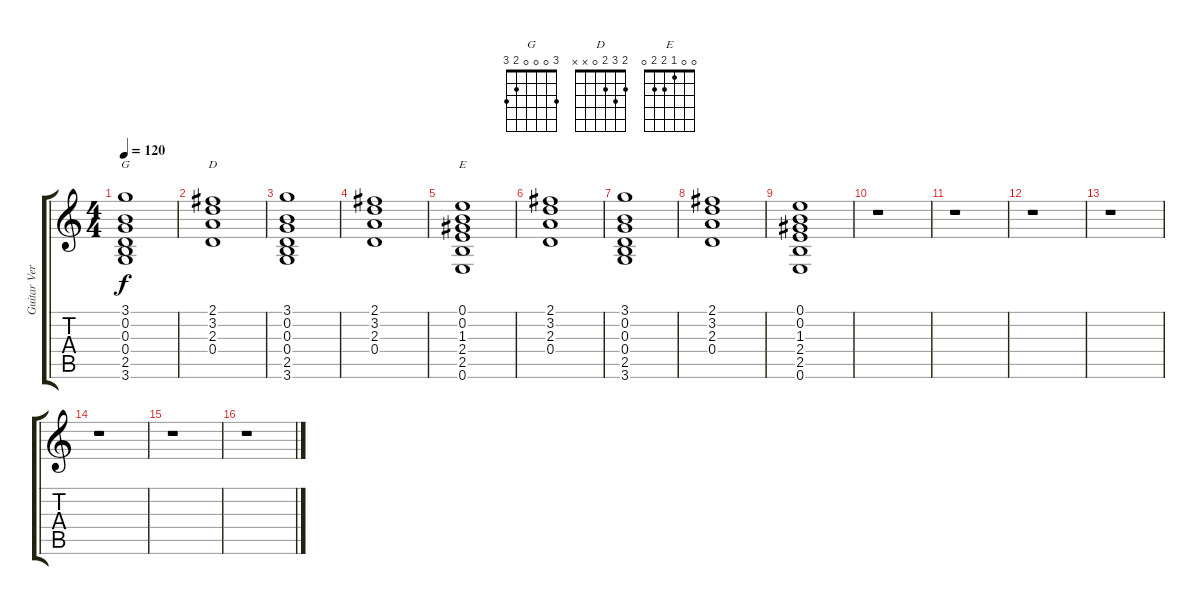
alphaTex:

\track ("Guitar Verse" "Guitar Ver") {instrument overdrivenguitar}
\staff {score tabs}
\tuning (E4 B3 G3 D3 A2 E2) {hide}
\chord ("G" 3 0 0 0 2 3)
\chord ("D" 2 3 2 0 x x)
\chord ("E" 0 0 1 2 2 0)
\ts (4 4)
\tempo 120
\clef g2
\ks c
(3.1 0.2 0.3 0.4 2.5 3.6).1{ch "G" dy f} |
(2.1 3.2 2.3 0.4).1{ch "D"} |
(3.1 0.2 0.3 0.4 2.5 3.6).1 |
(2.1 3.2 2.3 0.4).1 |
(0.1 0.2 1.3 2.4 2.5 0.6).1{ch "E"} |
(2.1 3.2 2.3 0.4).1 |
(3.1 0.2 0.3 0.4 2.5 3.6).1 |
(2.1 3.2 2.3 0.4).1 |
(0.1 0.2 1.3 2.4 2.5 0.6).1 |
r.1 |
r.1 |
r.1 |
r.1 |
r.1 |
r.1 |
r.1
